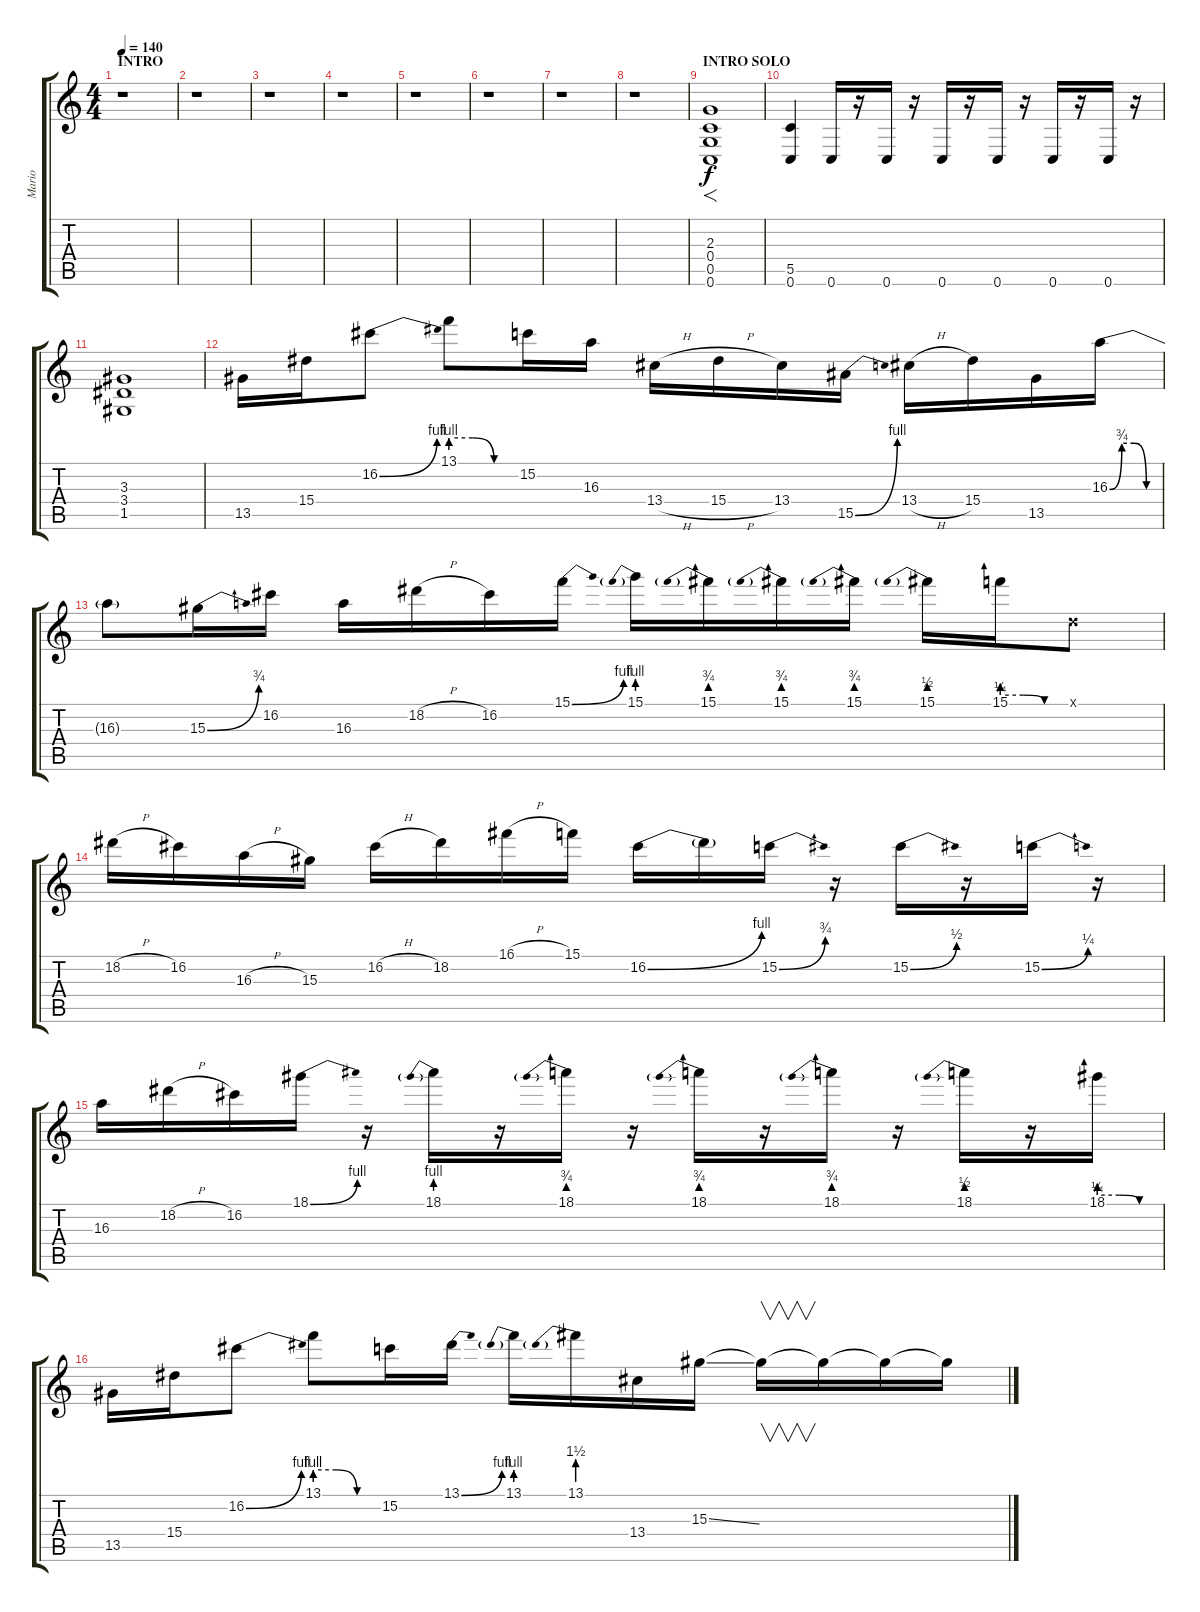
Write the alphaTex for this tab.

\track ("Mario" "Mario") {instrument distortionguitar}
\staff {score tabs}
\tuning (D4 A3 F3 C3 G2 C2) {hide}
\ts (4 4)
\section ("" "INTRO")
\tempo 140
\clef g2
\ks c
r.1{dy f instrument distortionguitar} |
r.1 |
r.1 |
r.1 |
r.1 |
r.1 |
r.1 |
r.1 |
\section ("" "INTRO SOLO")
(2.3 0.4 0.5 0.6).1{f} |
(5.5 0.6).4 0.6.16 r.16 0.6.16 r.16 0.6.16 r.16 0.6.16 r.16 0.6.16 r.16 0.6.16 r.16 |
(3.3 3.4 1.5).1 |
13.5.16{instrument overdrivenguitar} 15.4.16 16.2{be (bend 0 0 60 4)}.8 13.1{be (custom 0 4 20 4 40 0 60 0)}.8 15.2.16 16.3.16 13.4{h}.16 15.4{h}.16 13.4.16 15.5{be (bend 0 0 60 4)}.16 13.4{h}.16 15.4.16 13.5.16 16.3{be (custom 0 0 15 3 30 3 45 0 60 0)}.16 |
16.3{t}.8 15.3{be (bend 0 0 60 3)}.16 16.2.16 16.3.16 18.2{h}.16 16.2.16 15.1{be (bend 0 0 60 4)}.16 15.1{be (prebend 0 4 60 4)}.16 15.1{be (prebend 0 3 60 3)}.16 15.1{be (prebend 0 3 60 3)}.16 15.1{be (prebend 0 3 60 3)}.16 15.1{be (prebend 0 2 60 2)}.16 15.1{be (custom 0 1 20 1 40 0 60 0)}.16 0.1{x}.8 |
18.2{h}.16 16.2.16 16.3{h}.16 15.3.16 16.2{h}.16 18.2.16 16.1{h}.16 15.1.16 16.2{be (bend 0 0 60 4)}.16 16.2{t}.16 15.2{be (bend 0 0 60 3)}.16 r.16 15.2{be (bend 0 0 60 2)}.16 r.16 15.2{be (bend 0 0 60 1)}.16 r.16 |
16.3.16 18.2{h}.16 16.2.16 18.1{be (bend 0 0 60 4)}.16 r.16 18.1{be (prebend 0 4 60 4)}.16 r.16 18.1{be (prebend 0 3 60 3)}.16 r.16 18.1{be (prebend 0 3 60 3)}.16 r.16 18.1{be (prebend 0 3 60 3)}.16 r.16 18.1{be (prebend 0 2 60 2)}.16 r.16 18.1{be (custom 0 1 20 1 40 0 60 0)}.16 |
13.5.16 15.4.16 16.2{be (bend 0 0 60 4)}.8 13.1{be (custom 0 4 20 4 40 0 60 0)}.8 15.2.16 13.1{be (bend 0 0 60 4)}.16 13.1{be (prebend 0 4 60 4)}.16 13.1{be (prebend 0 6 60 6)}.16 13.4.16 15.3{ss}.16 15.3{t}.16{v} 15.3{t}.16 15.3{t}.16 15.3{t}.16
